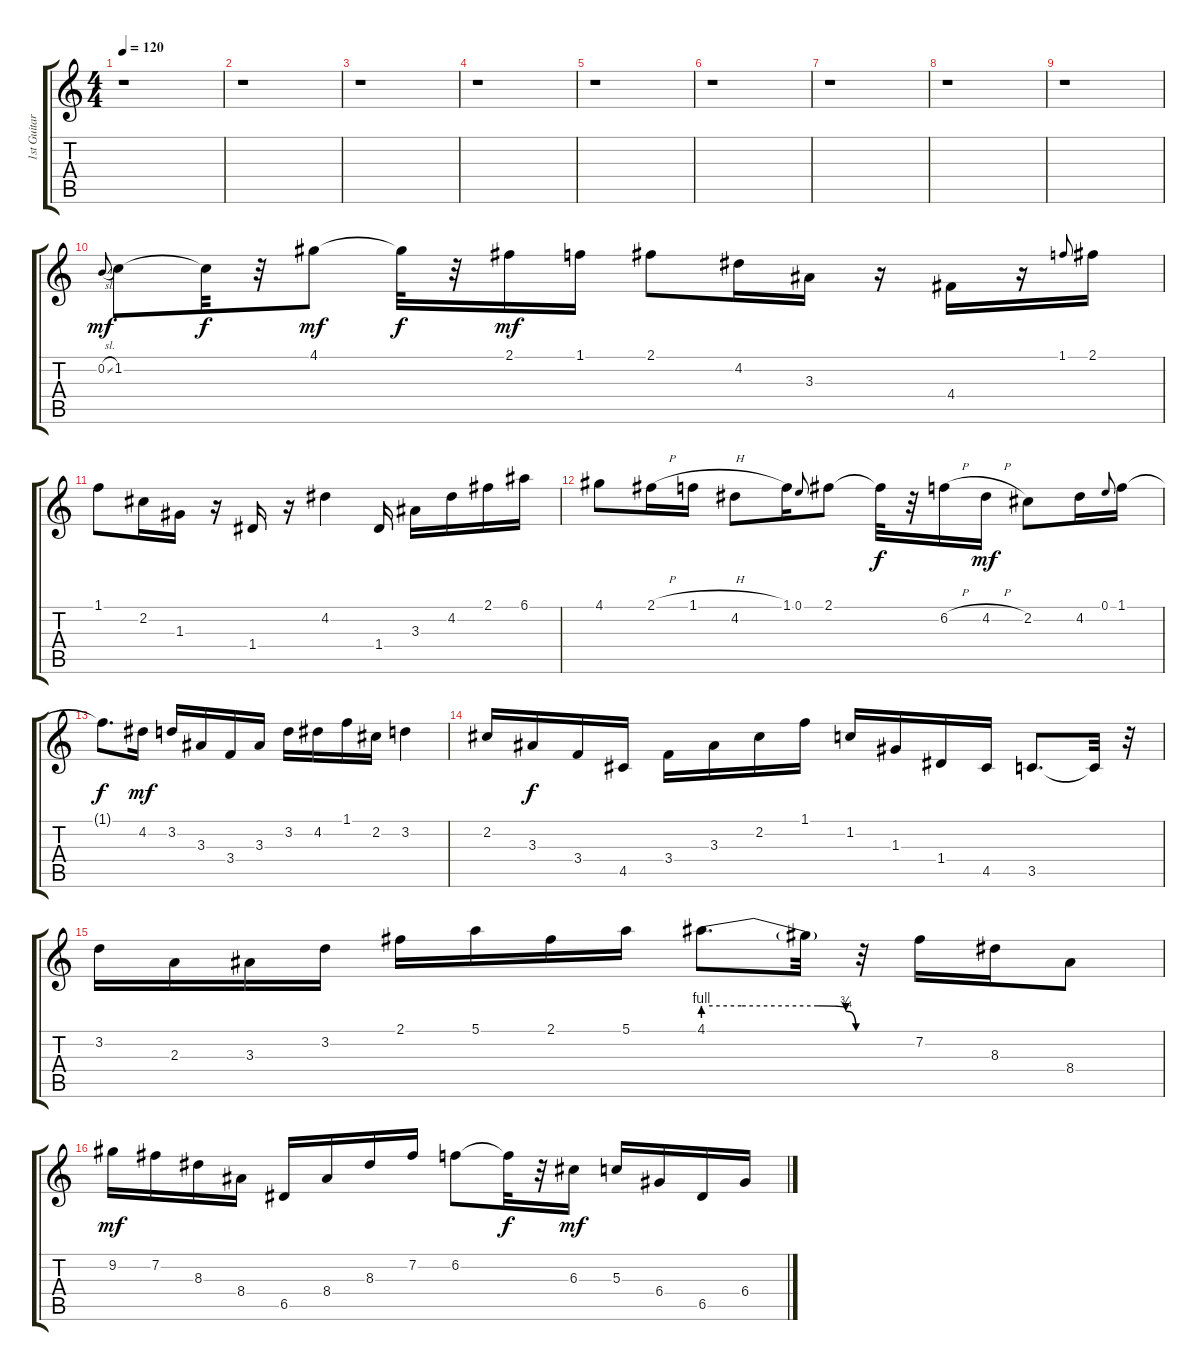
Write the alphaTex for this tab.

\track ("1st Guitar" "1st Guitar") {instrument overdrivenguitar}
\staff {score tabs}
\tuning (E4 B3 G3 D3 A2 E2) {hide}
\ts (4 4)
\tempo 120
\clef g2
\ks c
r.1{dy f} |
r.1 |
r.1 |
r.1 |
r.1 |
r.1 |
r.1 |
r.1 |
r.1 |
0.2{sl}.8{gr onbeat dy mf} 1.2.8 1.2{t}.32{dy f} r.32 4.1.8{dy mf} 4.1{t}.32{dy f} r.32 2.1.16{dy mf} 1.1.16 2.1.8 4.2.16 3.3.16 r.16 4.4.16 r.16 1.1.8{gr onbeat} 2.1.16 |
1.1.8 2.2.16 1.3.16 r.16 1.4.16 r.16 4.2.4 1.4.16 3.3.16 4.2.16 2.1.16 6.1.16 |
4.1.8 2.1{h}.16 1.1{h}.16 4.2.8 1.1.16 0.1.8{gr onbeat} 2.1.8 2.1{t}.32{dy f} r.32 6.2{h}.16 4.2{h}.16{dy mf} 2.2.8 4.2.16 0.1.8{gr onbeat} 1.1.16 |
1.1{t}.8{d dy f} 4.2.16{dy mf} 3.2.16 3.3.16 3.4.16 3.3.16 3.2.16 4.2.16 1.1.16 2.2.16 3.2.4 |
2.2.16 3.3.16{dy f} 3.4.16 4.5.16 3.4.16 3.3.16 2.2.16 1.1.16 1.2.16 1.3.16 1.4.16 4.5.16 3.5.8{d} 3.5{t}.32 r.32 |
3.2.16 2.3.16 3.3.16 3.2.16 2.1.16 5.1.16 2.1.16 5.1.16 4.1{be (custom 0 4 15 4 45 4 56 3 60 0)}.8{d} 4.1{t}.32 r.32 7.2.16 8.3.16 8.4.8 |
9.2.16{dy mf} 7.2.16 8.3.16 8.4.16 6.5.16 8.4.16 8.3.16 7.2.16 6.2.8 6.2{t}.32{dy f} r.32 6.3.16{dy mf} 5.3.16 6.4.16 6.5.16 6.4.16
